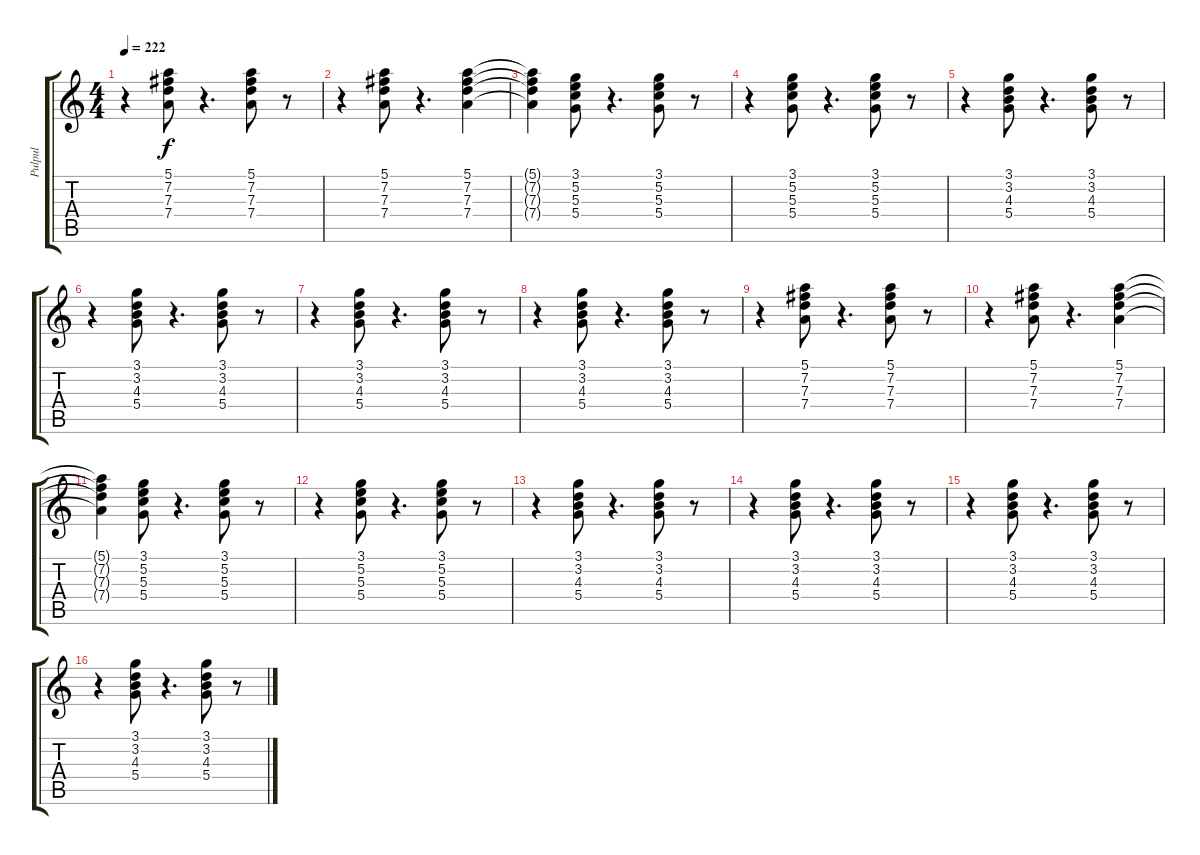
\track ("Pulpul" "Pulpul") {instrument electricguitarmuted}
\staff {score tabs}
\tuning (E4 B3 G3 D3 A2 E2) {hide}
\ts (4 4)
\tempo 222
\clef g2
\ks c
r.4{dy f} (5.1 7.2 7.3 7.4).8 r.4{d} (5.1 7.2 7.3 7.4).8 r.8 |
r.4 (5.1 7.2 7.3 7.4).8 r.4{d} (5.1 7.2 7.3 7.4).4 |
(5.1{t} 7.2{t} 7.3{t} 7.4{t}).4 (3.1 5.2 5.3 5.4).8 r.4{d} (3.1 5.2 5.3 5.4).8 r.8 |
r.4 (3.1 5.2 5.3 5.4).8 r.4{d} (3.1 5.2 5.3 5.4).8 r.8 |
r.4 (3.1 3.2 4.3 5.4).8 r.4{d} (3.1 3.2 4.3 5.4).8 r.8 |
r.4 (3.1 3.2 4.3 5.4).8 r.4{d} (3.1 3.2 4.3 5.4).8 r.8 |
r.4 (3.1 3.2 4.3 5.4).8 r.4{d} (3.1 3.2 4.3 5.4).8 r.8 |
r.4 (3.1 3.2 4.3 5.4).8 r.4{d} (3.1 3.2 4.3 5.4).8 r.8 |
r.4 (5.1 7.2 7.3 7.4).8 r.4{d} (5.1 7.2 7.3 7.4).8 r.8 |
r.4 (5.1 7.2 7.3 7.4).8 r.4{d} (5.1 7.2 7.3 7.4).4 |
(5.1{t} 7.2{t} 7.3{t} 7.4{t}).4 (3.1 5.2 5.3 5.4).8 r.4{d} (3.1 5.2 5.3 5.4).8 r.8 |
r.4 (3.1 5.2 5.3 5.4).8 r.4{d} (3.1 5.2 5.3 5.4).8 r.8 |
r.4 (3.1 3.2 4.3 5.4).8 r.4{d} (3.1 3.2 4.3 5.4).8 r.8 |
r.4 (3.1 3.2 4.3 5.4).8 r.4{d} (3.1 3.2 4.3 5.4).8 r.8 |
r.4 (3.1 3.2 4.3 5.4).8 r.4{d} (3.1 3.2 4.3 5.4).8 r.8 |
r.4 (3.1 3.2 4.3 5.4).8 r.4{d} (3.1 3.2 4.3 5.4).8 r.8
